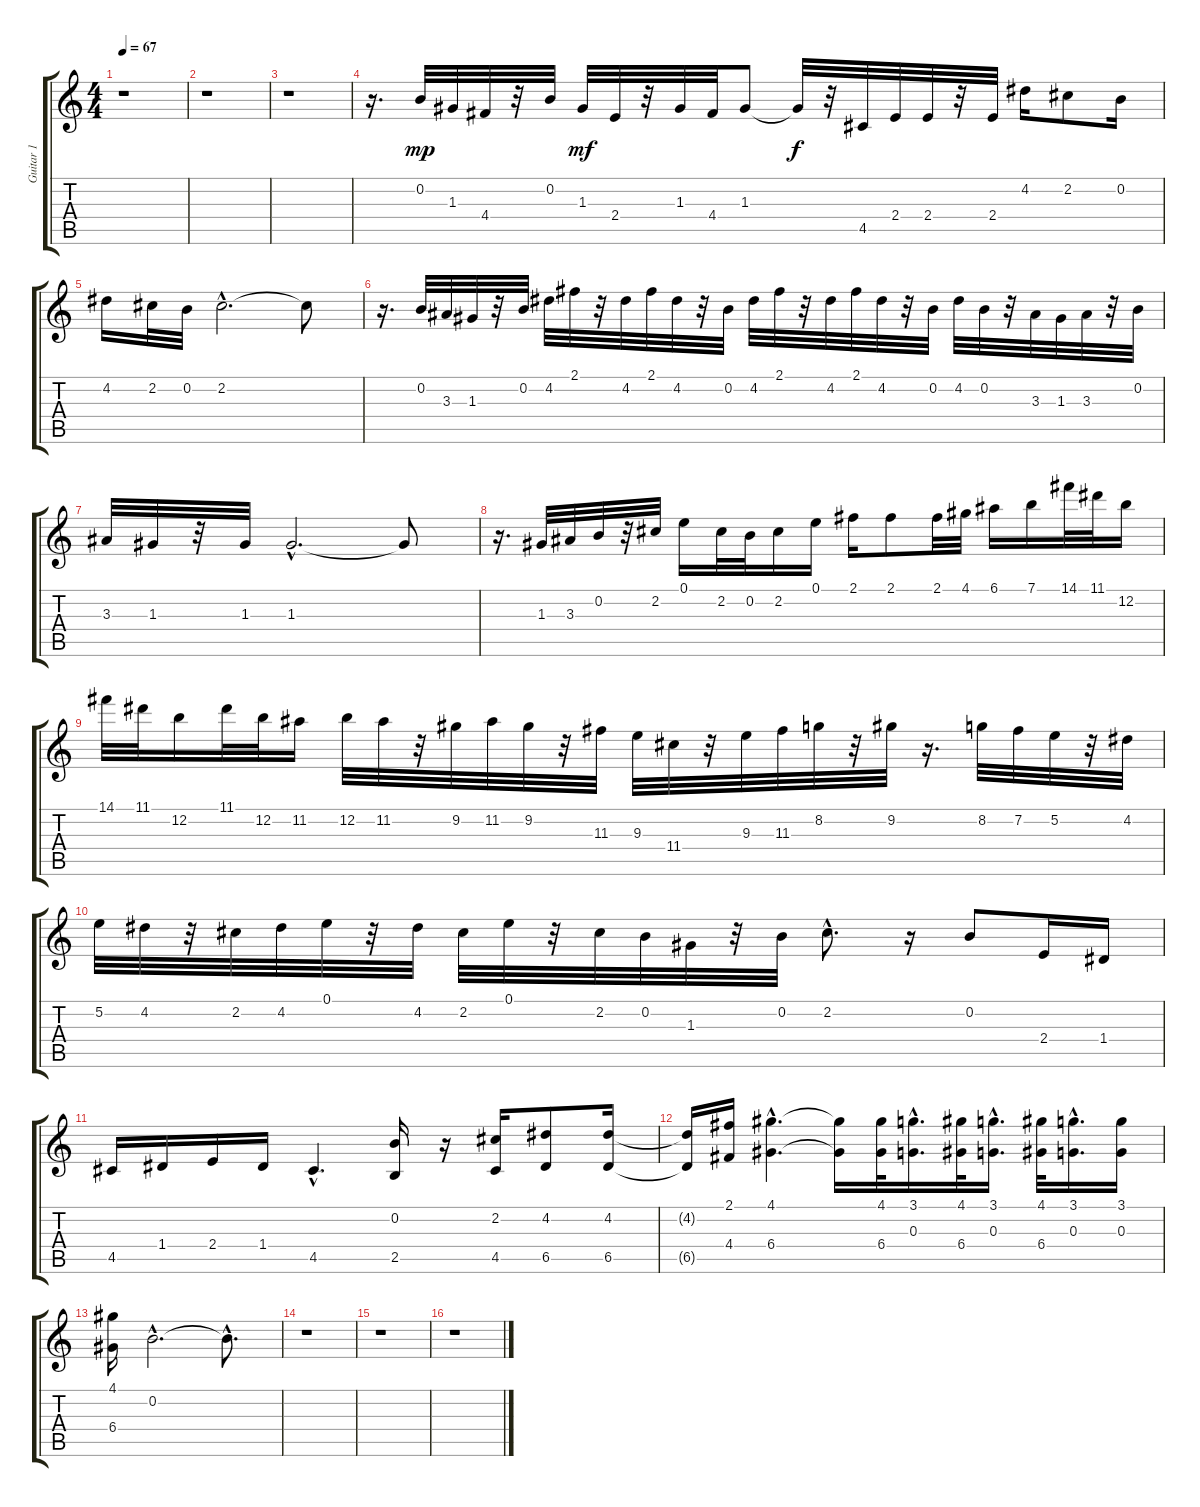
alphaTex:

\track ("Guitar 1" "Guitar 1") {instrument overdrivenguitar}
\staff {score tabs}
\tuning (E4 B3 G3 D3 A2 E2) {hide}
\ts (4 4)
\tempo 67
\clef g2
\ks c
r.1{dy mp} |
r.1 |
r.1 |
r.16{d} 0.2.32 1.3.32 4.4.32 r.32 0.2.32 1.3.32{dy mf} 2.4.32 r.32 1.3.32 4.4.32 1.3.8 1.3{t}.32{dy f} r.32 4.5.32 2.4.32 2.4.32 r.32 2.4.32 4.2.16 2.2.8 0.2.16 |
4.2.16 2.2.32 0.2.32 2.2{hac}.2{d} 2.2{t}.8 |
r.16{d} 0.2.32 3.3.32 1.3.32 r.32 0.2.32 4.2.32 2.1.32 r.32 4.2.32 2.1.32 4.2.32 r.32 0.2.32 4.2.32 2.1.32 r.32 4.2.32 2.1.32 4.2.32 r.32 0.2.32 4.2.32 0.2.32 r.32 3.3.32 1.3.32 3.3.32 r.32 0.2.32 |
3.3.32 1.3.32 r.32 1.3.32 1.3{hac}.2{d} 1.3{t}.8 |
r.16{d} 1.3.32 3.3.32 0.2.32 r.32 2.2.32 0.1.16 2.2.32 0.2.32 2.2.16 0.1.16 2.1.16 2.1.8 2.1.32 4.1.32 6.1.16 7.1.16 14.1.32 11.1.32 12.2.16 |
14.1.32 11.1.32 12.2.16 11.1.32 12.2.32 11.2.16 12.2.32 11.2.32 r.32 9.2.32 11.2.32 9.2.32 r.32 11.3.32 9.3.32 11.4.32 r.32 9.3.32 11.3.32 8.2.32 r.32 9.2.32 r.16{d} 8.2.32 7.2.32 5.2.32 r.32 4.2.32 |
5.2.32 4.2.32 r.32 2.2.32 4.2.32 0.1.32 r.32 4.2.32 2.2.32 0.1.32 r.32 2.2.32 0.2.32 1.3.32 r.32 0.2.32 2.2{hac}.8{d} r.16 0.2.8 2.4.16 1.4.16 |
4.5.16 1.4.16 2.4.16 1.4.16 4.5{hac}.4{d} (0.2 2.5).16 r.16 (2.2 4.5).16 (4.2 6.5).8 (4.2 6.5).16 |
(4.2{t} 6.5{t}).16 (2.1 4.4).16 (4.1{hac} 6.4{hac}).4{d} (4.1{t} 6.4{t}).16 (4.1 6.4).32 (3.1{hac} 0.3{hac}).16{d} (4.1 6.4).32 (3.1{hac} 0.3{hac}).16{d} (4.1 6.4).32 (3.1{hac} 0.3{hac}).16{d} (3.1 0.3).16 |
(4.1 6.4).16 0.2{hac}.2{d} 0.2{hac t}.8{d} |
r.1 |
r.1 |
r.1
